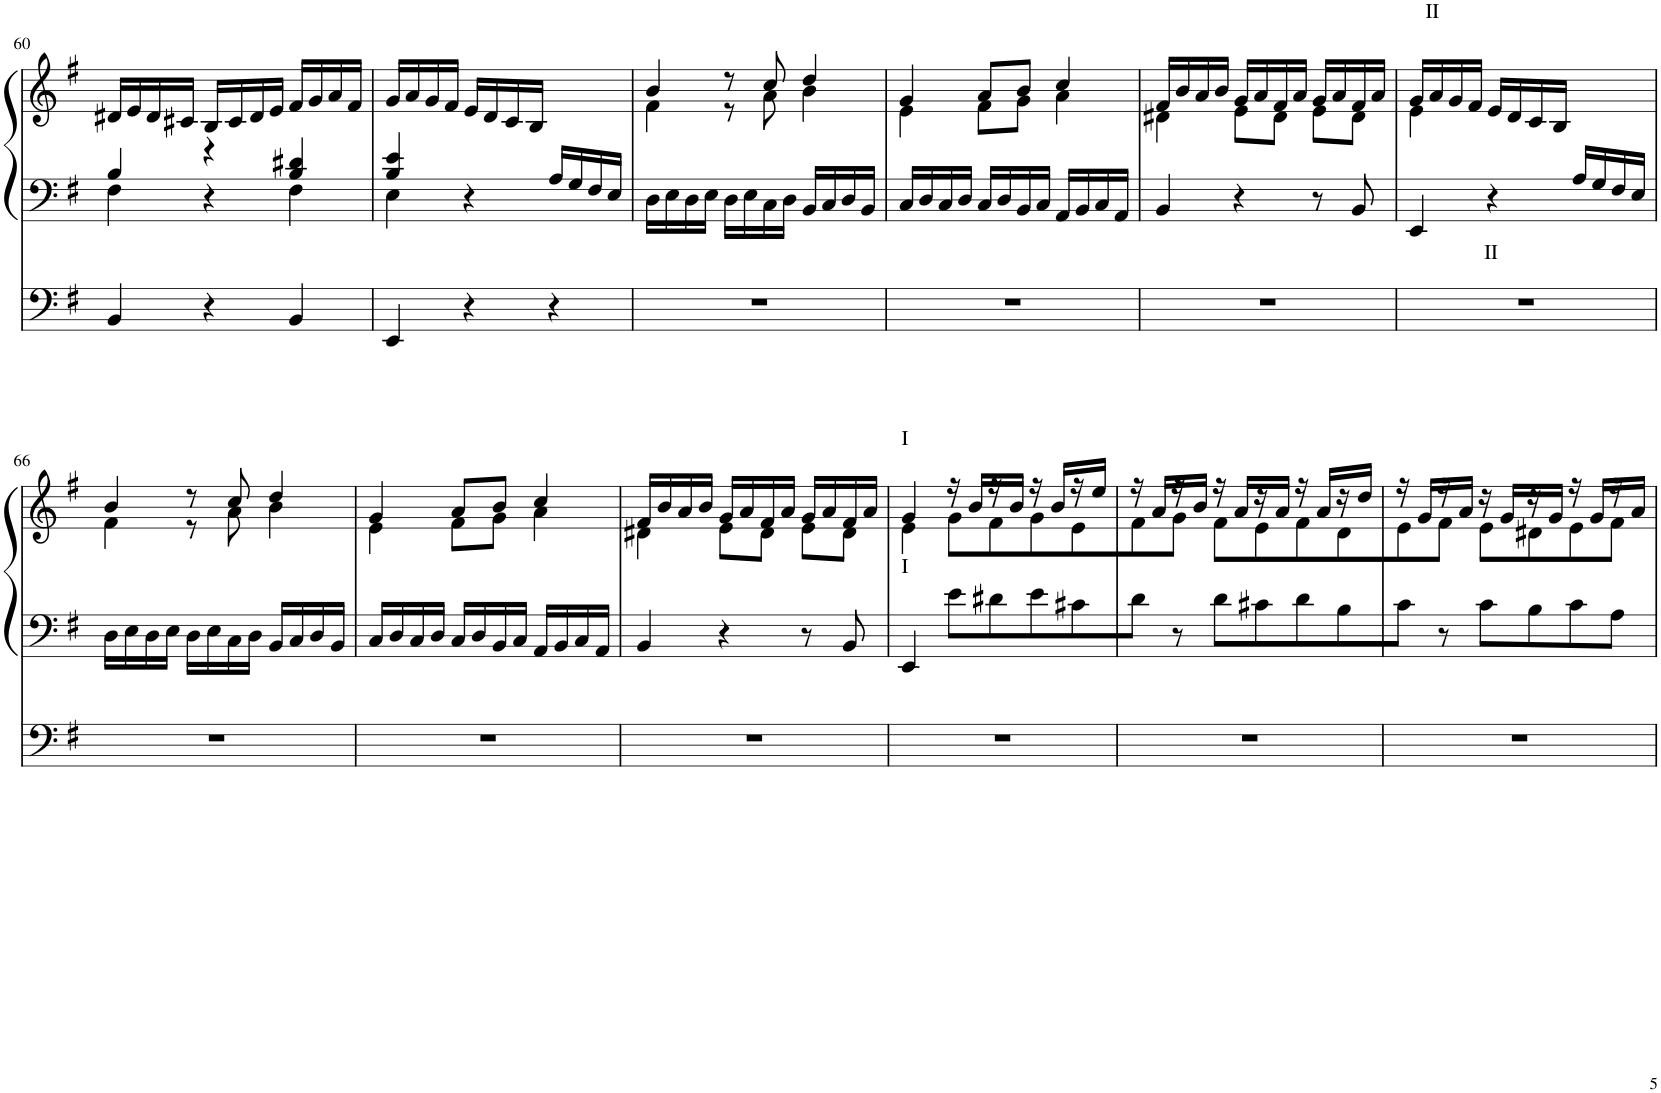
**kern	**kern	**kern
*part1	*part1	*part1
*staff3	*staff2	*staff1
*I"Pipe Organ	*	*
*I'P Org	*	*
!!LO:PB:g=z
*clefF4	*clefF4	*clefG2
*k[f#]	*k[f#]	*k[f#]
*M3/4	*M3/4	*M3/4
=60	=60	=60
*	*^	*^
4BB/	4B/	4F#\	16d#X/LL	4ryy
.	.	.	16e/	.
.	.	.	16d#/	.
.	.	.	16c#X/JJ	.
4r	4ryy	4r	16B/LL	4r
.	.	.	16c#/	.
.	.	.	16d#/	.
.	.	.	16e/JJ	.
4BB/	4B/ 4d#X/	4F#\	16f#/LL	4ryy
.	.	.	16g/	.
.	.	.	16a/	.
.	.	.	16f#/JJ	.
*	*	*	*v	*v
=61	=61	=61	=61
*	*	*^	*
4EE/	2ryy	4B/ 4e/	4E\	16g/LL
.	.	.	.	16a/
.	.	.	.	16g/
.	.	.	.	16f#/JJ
4r	.	2ryy	4r	16e/LL
.	.	.	.	16d/
.	.	.	.	16c/
.	.	.	.	16B/JJ
4r	16A/LL	.	4ryy	4ryy
.	16G/	.	.	.
.	16F#/	.	.	.
.	16E/JJ	.	.	.
*	*v	*v	*v	*
=62	=62	=62
*	*	*^
2.r	16D\LL	4b/	4f#\
.	16E\	.	.
.	16D\	.	.
.	16E\JJ	.	.
.	16D\LL	8r	8r
.	16E\	.	.
.	16C\	8cc/	8a\
.	16D\JJ	.	.
.	16BB/LL	4dd/	4b\
.	16C/	.	.
.	16D/	.	.
.	16BB/JJ	.	.
=63	=63	=63	=63
2.r	16C/LL	4g/	4e\
.	16D/	.	.
.	16C/	.	.
.	16D/JJ	.	.
.	16C/LL	8a/L	8f#\L
.	16D/	.	.
.	16BB/	8b/J	8g\J
.	16C/JJ	.	.
.	16AA/LL	4cc/	4a\
.	16BB/	.	.
.	16C/	.	.
.	16AA/JJ	.	.
=64	=64	=64	=64
2.r	4BB/	16f#/LL	4d#X\
.	.	16b/	.
.	.	16a/	.
.	.	16b/JJ	.
.	4r	16g/LL	8e\L
.	.	16a/	.
.	.	16f#/	8d#\J
.	.	16a/JJ	.
.	8r	16g/LL	8e\L
.	.	16a/	.
.	8BB/	16f#/	8d#\J
.	.	16a/JJ	.
=65	=65	=65	=65
*	*^	*	*
!	!	!	!LO:TX:a:t=II	!
2.r	2ryy	4EE/	16g/LL	4e\
.	.	.	16a/	.
.	.	.	16g/	.
.	.	.	16f#/JJ	.
!	!	!LO:TX:b:t=II	!	!
.	.	4r	16e/LL	4ryy
.	.	.	16d/	.
.	.	.	16c/	.
.	.	.	16B/JJ	.
.	16A/LL	4ryy	4ryy	4ryy
.	16G/	.	.	.
.	16F#/	.	.	.
.	16E/JJ	.	.	.
*	*v	*v	*	*
!!LO:LB:g=z	!!
=66	=66	=66	=66
2.r	16D\LL	4b/	4f#\
.	16E\	.	.
.	16D\	.	.
.	16E\JJ	.	.
.	16D\LL	8r	8r
.	16E\	.	.
.	16C\	8cc/	8a\
.	16D\JJ	.	.
.	16BB/LL	4dd/	4b\
.	16C/	.	.
.	16D/	.	.
.	16BB/JJ	.	.
=67	=67	=67	=67
2.r	16C/LL	4g/	4e\
.	16D/	.	.
.	16C/	.	.
.	16D/JJ	.	.
.	16C/LL	8a/L	8f#\L
.	16D/	.	.
.	16BB/	8b/J	8g\J
.	16C/JJ	.	.
.	16AA/LL	4cc/	4a\
.	16BB/	.	.
.	16C/	.	.
.	16AA/JJ	.	.
=68	=68	=68	=68
2.r	4BB/	16f#/LL	4d#X\
.	.	16b/	.
.	.	16a/	.
.	.	16b/JJ	.
.	4r	16g/LL	8e\L
.	.	16a/	.
.	.	16f#/	8d#\J
.	.	16a/JJ	.
.	8r	16g/LL	8e\L
.	.	16a/	.
.	8BB/	16f#/	8d#\J
.	.	16a/JJ	.
=69	=69	=69	=69
!	!	!LO:TX:a:t=I	!
!	!LO:TX:a:t=I	!	!
2.r	4EE/	4g/	4e\
.	8e\L	16r	8g\L
.	.	16b/LL	.
.	8d#X\	16r	8f#\
.	.	16b/JJ	.
.	8e\	16r	8g\
.	.	16b/LL	.
.	8c#X\	16r	8e\
.	.	16ee/JJ	.
=70	=70	=70	=70
2.r	8d\J	16r	8f#\
.	.	16a/LL	.
.	8r	16r	8g\J
.	.	16b/JJ	.
.	8d\L	16r	8f#\L
.	.	16a/LL	.
.	8c#X\	16r	8e\
.	.	16a/JJ	.
.	8d\	16r	8f#\
.	.	16a/LL	.
.	8B\	16r	8d\
.	.	16dd/JJ	.
=71	=71	=71	=71
2.r	8c\J	16r	8e\
.	.	16g/LL	.
.	8r	16r	8f#\J
.	.	16a/JJ	.
.	8c\L	16r	8e\L
.	.	16g/LL	.
.	8B\	16r	8d#X\
.	.	16g/JJ	.
.	8c\	16r	8e\
.	.	16g/LL	.
.	8A\J	16r	8f#\J
.	.	16a/JJ	.
*	*	*v	*v
=	=	=
*-	*-	*-
